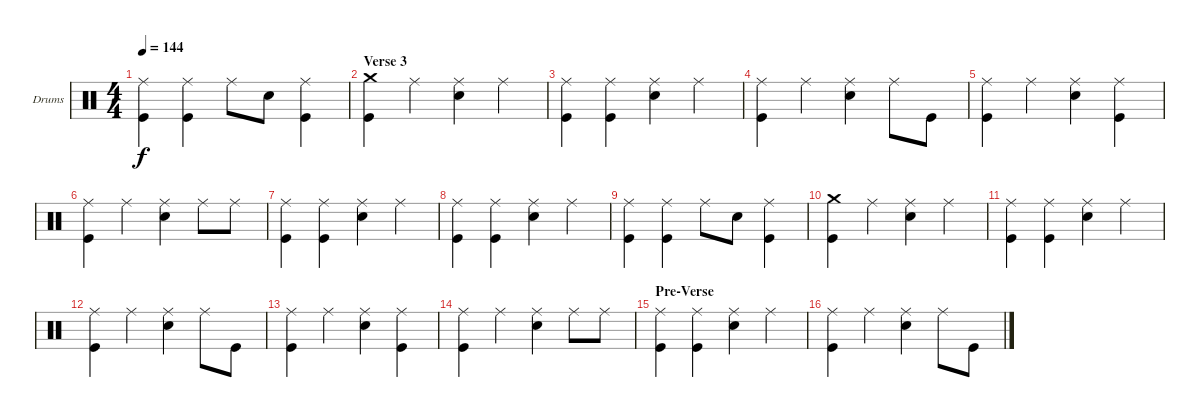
\bracketExtendMode groupsimilarinstruments
\firstSystemTrackNameOrientation horizontal
\otherSystemsTrackNameOrientation horizontal
\track ("Drumkit" "Drums") {multiBarRest instrument percussion}
\staff {score}
\articulation defaults
\ts (4 4)
\tempo 144
\clef neutral
\ks c
("Ride (middle)" "Kick (hit)").4{dy f} ("Ride (middle)" "Kick (hit)").4 "Ride (middle)".8 "Snare (hit) 2".8 ("Ride (middle)" "Kick (hit)").4 |
\section ("" "Verse 3")
("Crash medium (hit)" "Kick (hit)").4 "Ride (middle)".4 ("Ride (middle)" "Snare (hit) 2").4 "Ride (middle)".4 |
("Ride (middle)" "Kick (hit)").4 ("Ride (middle)" "Kick (hit)").4 ("Ride (middle)" "Snare (hit) 2").4 "Ride (middle)".4 |
("Ride (middle)" "Kick (hit)").4 "Ride (middle)".4 ("Ride (middle)" "Snare (hit) 2").4 "Ride (middle)".8 "Kick (hit)".8 |
("Ride (middle)" "Kick (hit)").4 "Ride (middle)".4 ("Ride (middle)" "Snare (hit) 2").4 ("Ride (middle)" "Kick (hit)").4 |
("Ride (middle)" "Kick (hit)").4 "Ride (middle)".4 ("Ride (middle)" "Snare (hit) 2").4 "Ride (middle)".8 "Ride (middle)".8 |
("Ride (middle)" "Kick (hit)").4 ("Ride (middle)" "Kick (hit)").4 ("Ride (middle)" "Snare (hit) 2").4 "Ride (middle)".4 |
("Ride (middle)" "Kick (hit)").4 ("Ride (middle)" "Kick (hit)").4 ("Ride (middle)" "Snare (hit) 2").4 "Ride (middle)".4 |
("Ride (middle)" "Kick (hit)").4 ("Ride (middle)" "Kick (hit)").4 "Ride (middle)".8 "Snare (hit) 2".8 ("Ride (middle)" "Kick (hit)").4 |
("Crash medium (hit)" "Kick (hit)").4 "Ride (middle)".4 ("Ride (middle)" "Snare (hit) 2").4 "Ride (middle)".4 |
("Ride (middle)" "Kick (hit)").4 ("Ride (middle)" "Kick (hit)").4 ("Ride (middle)" "Snare (hit) 2").4 "Ride (middle)".4 |
("Ride (middle)" "Kick (hit)").4 "Ride (middle)".4 ("Ride (middle)" "Snare (hit) 2").4 "Ride (middle)".8 "Kick (hit)".8 |
("Ride (middle)" "Kick (hit)").4 "Ride (middle)".4 ("Ride (middle)" "Snare (hit) 2").4 ("Ride (middle)" "Kick (hit)").4 |
("Ride (middle)" "Kick (hit)").4 "Ride (middle)".4 ("Ride (middle)" "Snare (hit) 2").4 "Ride (middle)".8 "Ride (middle)".8 |
\section ("" "Pre-Verse")
("Ride (middle)" "Kick (hit)").4 ("Ride (middle)" "Kick (hit)").4 ("Ride (middle)" "Snare (hit) 2").4 "Ride (middle)".4 |
("Ride (middle)" "Kick (hit)").4 "Ride (middle)".4 ("Ride (middle)" "Snare (hit) 2").4 "Ride (middle)".8 "Kick (hit)".8
